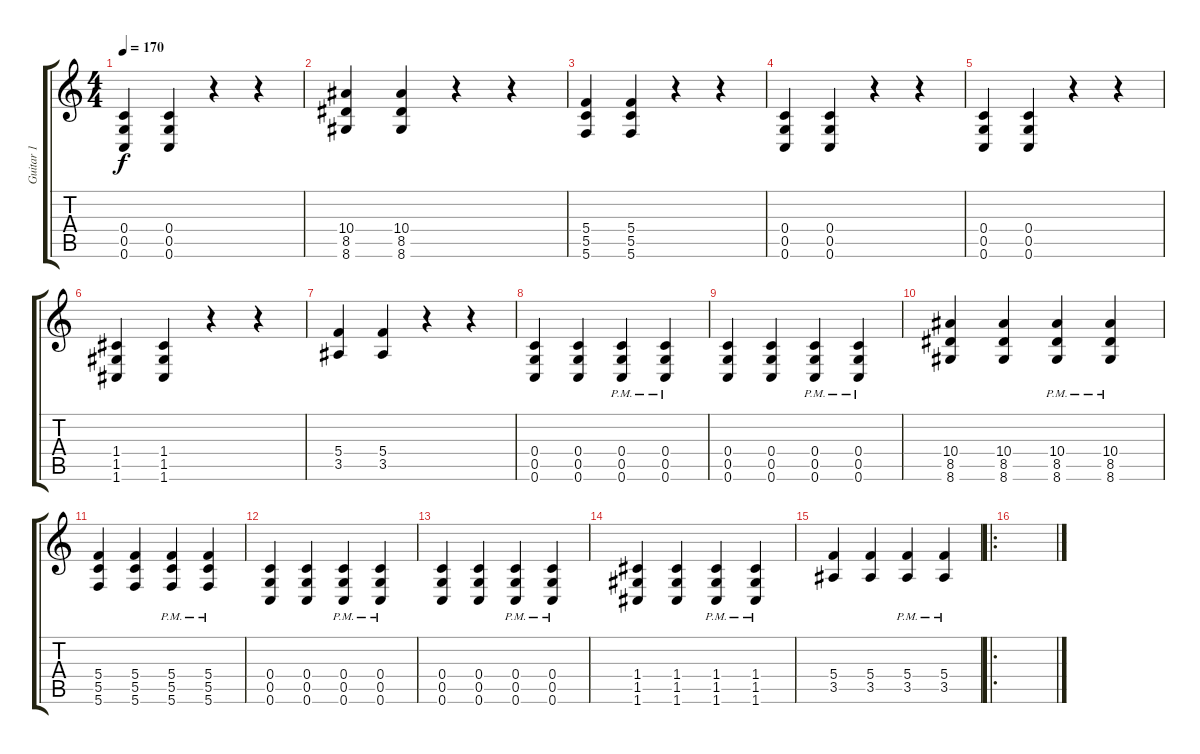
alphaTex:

\track ("Guitar 1" "Guitar 1") {instrument distortionguitar}
\staff {score tabs}
\tuning (E4 C4 G3 C3 G2 C2) {hide}
\ts (4 4)
\tempo 170
\clef g2
\ks c
(0.4 0.5 0.6).4{dy f} (0.4 0.5 0.6).4 r.4 r.4 |
(10.4 8.5 8.6).4 (10.4 8.5 8.6).4 r.4 r.4 |
(5.4 5.5 5.6).4 (5.4 5.5 5.6).4 r.4 r.4 |
(0.4 0.5 0.6).4 (0.4 0.5 0.6).4 r.4 r.4 |
(0.4 0.5 0.6).4 (0.4 0.5 0.6).4 r.4 r.4 |
(1.4 1.5 1.6).4 (1.4 1.5 1.6).4 r.4 r.4 |
(5.4 3.5).4 (5.4 3.5).4 r.4 r.4 |
(0.4 0.5 0.6).4 (0.4 0.5 0.6).4 (0.4{pm} 0.5{pm} 0.6{pm}).4 (0.4{pm} 0.5{pm} 0.6{pm}).4 |
(0.4 0.5 0.6).4 (0.4 0.5 0.6).4 (0.4{pm} 0.5{pm} 0.6{pm}).4 (0.4{pm} 0.5{pm} 0.6{pm}).4 |
(10.4 8.5 8.6).4 (10.4 8.5 8.6).4 (10.4{pm} 8.5{pm} 8.6{pm}).4 (10.4{pm} 8.5{pm} 8.6{pm}).4 |
(5.4 5.5 5.6).4 (5.4 5.5 5.6).4 (5.4{pm} 5.5{pm} 5.6{pm}).4 (5.4{pm} 5.5{pm} 5.6{pm}).4 |
(0.4 0.5 0.6).4 (0.4 0.5 0.6).4 (0.4{pm} 0.5{pm} 0.6{pm}).4 (0.4{pm} 0.5{pm} 0.6{pm}).4 |
(0.4 0.5 0.6).4 (0.4 0.5 0.6).4 (0.4{pm} 0.5{pm} 0.6{pm}).4 (0.4{pm} 0.5{pm} 0.6{pm}).4 |
(1.4 1.5 1.6).4 (1.4 1.5 1.6).4 (1.4{pm} 1.5{pm} 1.6{pm}).4 (1.4{pm} 1.5{pm} 1.6{pm}).4 |
(5.4 3.5).4 (5.4 3.5).4 (5.4{pm} 3.5{pm}).4 (5.4{pm} 3.5{pm}).4 |
\ro
